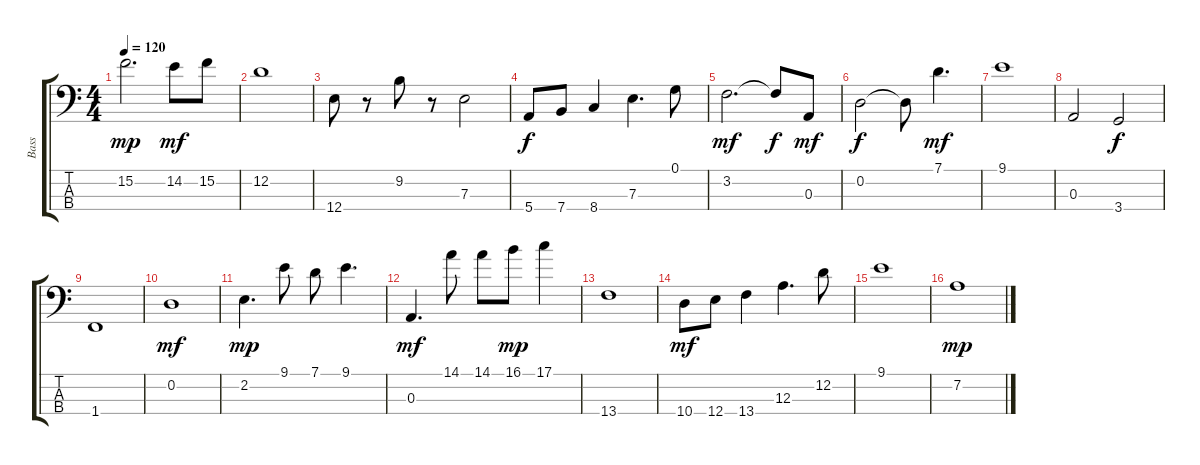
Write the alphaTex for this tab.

\track ("Bass" "Bass") {instrument fretlessbass}
\staff {score tabs}
\tuning (G2 D2 A1 E1) {hide}
\ts (4 4)
\tempo 120
\clef f4
\ks c
15.2.2{d dy mp} 14.2.8{dy mf} 15.2.8 |
12.2.1 |
12.4.8 r.8 9.2.8 r.8 7.3.2 |
5.4.8{dy f} 7.4.8 8.4.4 7.3.4{d} 0.1.8 |
3.2.2{d dy mf} 3.2{t}.8{dy f} 0.3.8{dy mf} |
0.2.2{dy f} 0.2{t}.8 7.1.4{d dy mf} |
9.1.1 |
0.3.2{volume 10} 3.4.2{dy f volume 10} |
1.4.1 |
0.2.1{dy mf} |
2.2.4{d dy mp} 9.1.8 7.1.8 9.1.4{d} |
0.3.4{d dy mf} 14.1.8 14.1.8 16.1.8{dy mp} 17.1.4 |
13.4.1 |
10.4.8{dy mf} 12.4.8 13.4.4 12.3.4{d} 12.2.8 |
9.1.1 |
7.2.1{dy mp volume 11}
